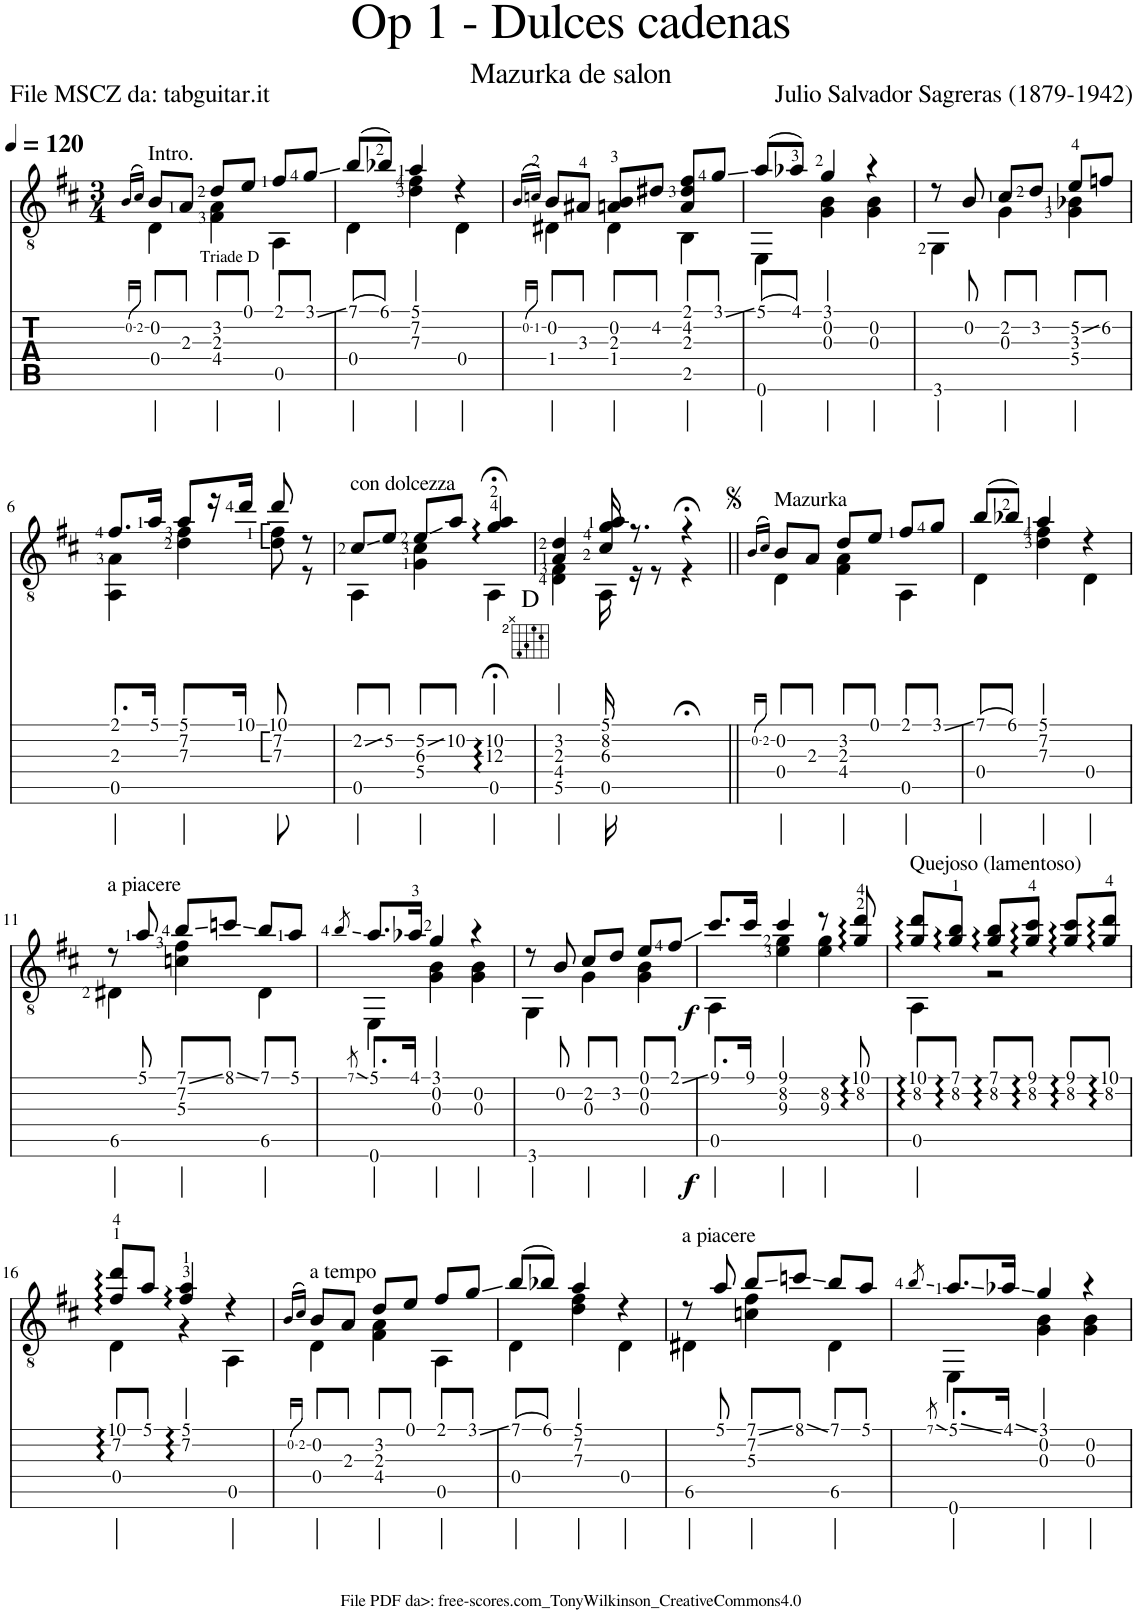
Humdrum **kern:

**kern	**dynam	**harte	**kern	**dynam
*part2	*part2	*part2	*part1	*part1
*staff2	*staff2	*	*staff1	*staff1
*I"Chitarra classica (Intavolatura)	*	*	*I"Guitar	*
*stria6	*	*	*	*
*	*	*	*clefGv2	*
*k[f#c#]	*	*	*k[f#c#]	*
*M3/4	*	*	*M3/4	*
*MM120	*	*	*MM120	*
=1	=1	=1	=1	=1
(16qB/LL	.	.	(16qB/LL	.
16qc#/JJ)	.	.	16qc#/JJ)	.
*^	*	*	*^	*
!	!	!	!	!LO:TX:a:t=Intro.	!	!
8B/L	4D\	.	.	8B/L	4D\	.
8A/J	.	.	.	8A/J	.	.
!LO:TX:a:t=Triade D	!	!	!	!	!	!
8d/L	4F#\ 4A\	.	.	8d/L	4F#\ 4A\	.
8e/J	.	.	.	8e/J	.	.
8f#/L	4AA\	.	.	8f#/L	4AA\	.
8g/J	.	.	.	8g/J	.	.
=2	=2	=2	=2	=2	=2	=2
(8b/L	4D\	.	.	(8b/L	4D\	.
8b-X/J)	.	.	.	8b-X/J)	.	.
4a/	4d\ 4f#\	.	.	4a/	4d\ 4f#\	.
4r	4D\	.	.	4r	4D\	.
=3	=3	=3	=3	=3	=3	=3
(16qB/LL	.	.	.	(16qB/LL	.	.
16qcn/JJ)	.	.	.	16qcn/JJ)	.	.
8B/L	4D#X\	.	.	8B/L	4D#X\	.
8A#X/J	.	.	.	8A#X/J	.	.
8An/ 8B/L	4D#\	.	.	8An/ 8B/L	4D#\	.
8d#X/J	.	.	.	8d#X/J	.	.
8A/ 8d#/ 8f#/L	4BB\	.	.	8A/ 8d#/ 8f#/L	4BB\	.
8g/J	.	.	.	8g/J	.	.
=4	=4	=4	=4	=4	=4	=4
(8a/L	4EE\	.	.	(8a/L	4EE\	.
8a-X/J)	.	.	.	8a-X/J)	.	.
4g/	4G\ 4B\	.	.	4g/	4G\ 4B\	.
4r	4G\ 4B\	.	.	4r	4G\ 4B\	.
=5	=5	=5	=5	=5	=5	=5
8r	4GG\	.	.	8r	4GG\	.
8B/	.	.	.	8B/	.	.
8c#/L	4G\	.	.	8c#/L	4G\	.
8d/J	.	.	.	8d/J	.	.
8e/L	4G\ 4B-X\	.	.	8e/L	4G\ 4B-X\	.
8fn/J	.	.	.	8fn/J	.	.
!!LO:LB:g=z	!!
=6	=6	=6	=6	=6	=6	=6
8.f#/L	4AA\ 4A\	.	.	8.f#/L	4AA\ 4A\	.
16a/Jk	.	.	.	16a/Jk	.	.
8a/L	4d\ 4f#\	.	.	8a/L	4d\ 4f#\	.
16r	.	.	.	16r	.	.
16dd/JJ	.	.	.	16dd/JJ	.	.
8dd/	8d\ 8f#\	.	.	8dd/	8d\ 8f#\	.
8r	8r	.	.	8r	8r	.
=7	=7	=7	=7	=7	=7	=7
!	!	!	!	!LO:TX:a:t=con dolcezza	!	!
8c#/L	4AA\	.	.	8c#/L	4AA\	.
8e/J	.	.	.	8e/J	.	.
8e/L	4G\ 4c#\	.	.	8e/L	4G\ 4c#\	.
8a/J	.	.	.	8a/J	.	.
4g/;< 4a/;<	4AA\	.	.	4g/;< 4a/;<	4AA\	.
=8	=8	=8	=8	=8	=8	=8
4A/ 4d/	4D\ 4F#\	.	D:maj	4A/ 4d/	4D\ 4F#\	.
16c#/ 16g/ 16a/	16AA\	.	.	16c#/ 16g/ 16a/	16AA\	.
8.r	16r	.	.	8.r	16r	.
.	8r	.	.	.	8r	.
4r;<	4r	.	.	4r;<	4r	.
=9||	=9||	=9||	=9||	=9||	=9||	=9||
(16qB/LL	.	.	.	(16qB/LL	.	.
16qc#/JJ)	.	.	.	16qc#/JJ)	.	.
!	!	!	!	!LO:TX:a:t=Mazurka	!	!
8B/L	4D\	.	.	8B/L	4D\	.
8A/J	.	.	.	8A/J	.	.
8d/L	4F#\ 4A\	.	.	8d/L	4F#\ 4A\	.
8e/J	.	.	.	8e/J	.	.
8f#/L	4AA\	.	.	8f#/L	4AA\	.
8g/J	.	.	.	8g/J	.	.
=10	=10	=10	=10	=10	=10	=10
(8b/L	4D\	.	.	(8b/L	4D\	.
8b-X/J)	.	.	.	8b-X/J)	.	.
4a/	4d\ 4f#\	.	.	4a/	4d\ 4f#\	.
4r	4D\	.	.	4r	4D\	.
!!LO:LB:g=z	!!
=11	=11	=11	=11	=11	=11	=11
!	!	!	!	!LO:TX:a:t=a piacere	!	!
8r	4D#X\	.	.	8r	4D#X\	.
8a/	.	.	.	8a/	.	.
8b/L	4cn\ 4f#\	.	.	8b/L	4cn\ 4f#\	.
8ccn/J	.	.	.	8ccn/J	.	.
8b/L	4D#\	.	.	8b/L	4D#\	.
8a/J	.	.	.	8a/J	.	.
=12	=12	=12	=12	=12	=12	=12
8qb/	.	.	.	8qb/	.	.
8.a/L	4EE\	.	.	8.a/L	4EE\	.
16a-X/Jk	.	.	.	16a-X/Jk	.	.
4g/	4G\ 4B\	.	.	4g/	4G\ 4B\	.
4r	4G\ 4B\	.	.	4r	4G\ 4B\	.
=13	=13	=13	=13	=13	=13	=13
8r	4GG\	.	.	8r	4GG\	.
8B/	.	.	.	8B/	.	.
8c#/L	4G\	.	.	8c#/L	4G\	.
8d/J	.	.	.	8d/J	.	.
8e/L	4G\ 4B\	.	.	8e/L	4G\ 4B\	.
!	!	!LO:DY:b	!	!	!	!LO:DY:b
8f#/J	.	f	.	8f#/J	.	f
=14	=14	=14	=14	=14	=14	=14
8.cc#/L	4AA\	.	.	8.cc#/L	4AA\	.
16cc#/Jk	.	.	.	16cc#/Jk	.	.
4cc#/	4e\ 4g\	.	.	4cc#/	4e\ 4g\	.
8r	4e\ 4g\	.	.	8r	4e\ 4g\	.
8g/ 8dd/	.	.	.	8g/ 8dd/	.	.
=15	=15	=15	=15	=15	=15	=15
!	!	!	!	!LO:TX:a:t=Quejoso (lamentoso)	!	!
8g/ 8dd/L	4AA\	.	.	8g/ 8dd/L	4AA\	.
8g/ 8b/J	.	.	.	8g/ 8b/J	.	.
8g/ 8b/L	2r	.	.	8g/ 8b/L	2r	.
8g/ 8cc#/J	.	.	.	8g/ 8cc#/J	.	.
8g/ 8cc#/L	.	.	.	8g/ 8cc#/L	.	.
8g/ 8dd/J	.	.	.	8g/ 8dd/J	.	.
!!LO:LB:g=z	!!
=16	=16	=16	=16	=16	=16	=16
8f#/ 8dd/L	4D\	.	.	8f#/ 8dd/L	4D\	.
8a/J	.	.	.	8a/J	.	.
4f#/ 4a/	4r	.	.	4f#/ 4a/	4r	.
4r	4AA\	.	.	4r	4AA\	.
=17	=17	=17	=17	=17	=17	=17
(16qB/LL	.	.	.	(16qB/LL	.	.
16qc#/JJ)	.	.	.	16qc#/JJ)	.	.
!	!	!	!	!LO:TX:a:t=a tempo	!	!
8B/L	4D\	.	.	8B/L	4D\	.
8A/J	.	.	.	8A/J	.	.
8d/L	4F#\ 4A\	.	.	8d/L	4F#\ 4A\	.
8e/J	.	.	.	8e/J	.	.
8f#/L	4AA\	.	.	8f#/L	4AA\	.
8g/J	.	.	.	8g/J	.	.
=18	=18	=18	=18	=18	=18	=18
(8b/L	4D\	.	.	(8b/L	4D\	.
8b-X/J)	.	.	.	8b-X/J)	.	.
4a/	4d\ 4f#\	.	.	4a/	4d\ 4f#\	.
4r	4D\	.	.	4r	4D\	.
=19	=19	=19	=19	=19	=19	=19
!	!	!	!	!LO:TX:a:t=a piacere	!	!
8r	4D#X\	.	.	8r	4D#X\	.
8a/	.	.	.	8a/	.	.
8b/L	4cn\ 4f#\	.	.	8b/L	4cn\ 4f#\	.
8ccn/J	.	.	.	8ccn/J	.	.
8b/L	4D#\	.	.	8b/L	4D#\	.
8a/J	.	.	.	8a/J	.	.
=20	=20	=20	=20	=20	=20	=20
8qb/	.	.	.	8qb/	.	.
8.a/L	4EE\	.	.	8.a/L	4EE\	.
16a-X/Jk	.	.	.	16a-X/Jk	.	.
4g/	4G\ 4B\	.	.	4g/	4G\ 4B\	.
4r	4G\ 4B\	.	.	4r	4G\ 4B\	.
*v	*v	*	*	*	*	*
*	*	*	*v	*v	*
=	=	=	=	=
*-	*-	*-	*-	*-
